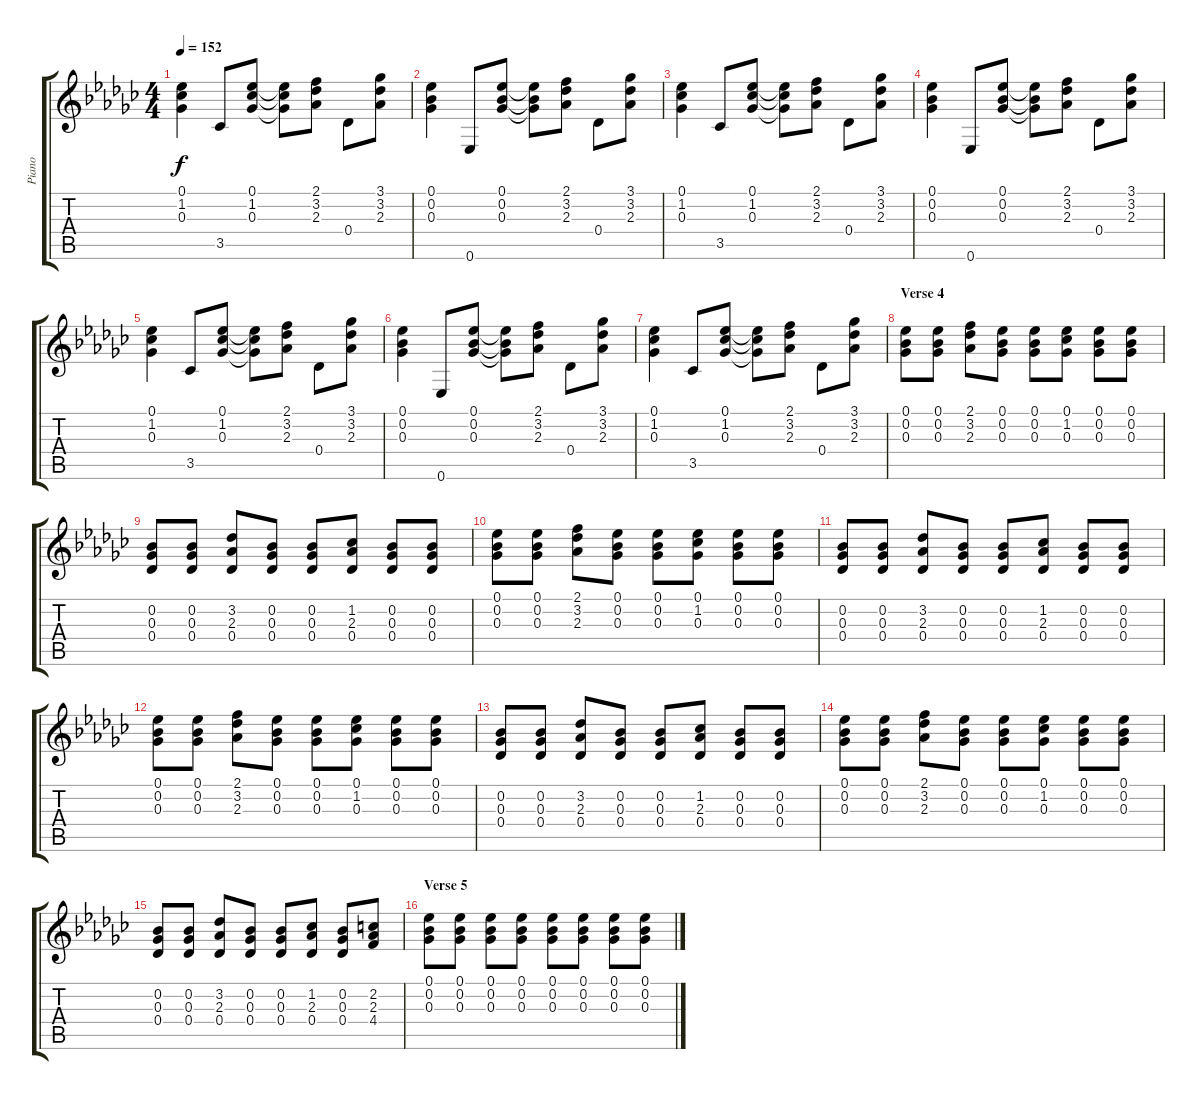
\track ("Piano" "Piano") {instrument brightacousticpiano}
\staff {score tabs}
\tuning (Eb5 Bb4 Gb4 Db4 Ab3 Eb3) {hide}
\ts (4 4)
\tempo 152
\clef g2
\ks gb
(0.1 1.2 0.3).4{dy f} 3.5.8 (0.1 1.2 0.3).8 (0.1{t} 1.2{t} 0.3{t}).8 (2.1 3.2 2.3).8 0.4.8 (3.1 3.2 2.3).8 |
(0.1 0.2 0.3).4 0.6.8 (0.1 0.2 0.3).8 (0.1{t} 0.2{t} 0.3{t}).8 (2.1 3.2 2.3).8 0.4.8 (3.1 3.2 2.3).8 |
(0.1 1.2 0.3).4 3.5.8 (0.1 1.2 0.3).8 (0.1{t} 1.2{t} 0.3{t}).8 (2.1 3.2 2.3).8 0.4.8 (3.1 3.2 2.3).8 |
(0.1 0.2 0.3).4 0.6.8 (0.1 0.2 0.3).8 (0.1{t} 0.2{t} 0.3{t}).8 (2.1 3.2 2.3).8 0.4.8 (3.1 3.2 2.3).8 |
(0.1 1.2 0.3).4 3.5.8 (0.1 1.2 0.3).8 (0.1{t} 1.2{t} 0.3{t}).8 (2.1 3.2 2.3).8 0.4.8 (3.1 3.2 2.3).8 |
(0.1 0.2 0.3).4 0.6.8 (0.1 0.2 0.3).8 (0.1{t} 0.2{t} 0.3{t}).8 (2.1 3.2 2.3).8 0.4.8 (3.1 3.2 2.3).8 |
(0.1 1.2 0.3).4 3.5.8 (0.1 1.2 0.3).8 (0.1{t} 1.2{t} 0.3{t}).8 (2.1 3.2 2.3).8 0.4.8 (3.1 3.2 2.3).8 |
\section ("" "Verse 4")
(0.1 0.2 0.3).8 (0.1 0.2 0.3).8 (2.1 3.2 2.3).8 (0.1 0.2 0.3).8 (0.1 0.2 0.3).8 (0.1 1.2 0.3).8 (0.1 0.2 0.3).8 (0.1 0.2 0.3).8 |
(0.2 0.3 0.4).8 (0.2 0.3 0.4).8 (3.2 2.3 0.4).8 (0.2 0.3 0.4).8 (0.2 0.3 0.4).8 (1.2 2.3 0.4).8 (0.2 0.3 0.4).8 (0.2 0.3 0.4).8 |
(0.1 0.2 0.3).8 (0.1 0.2 0.3).8 (2.1 3.2 2.3).8 (0.1 0.2 0.3).8 (0.1 0.2 0.3).8 (0.1 1.2 0.3).8 (0.1 0.2 0.3).8 (0.1 0.2 0.3).8 |
(0.2 0.3 0.4).8 (0.2 0.3 0.4).8 (3.2 2.3 0.4).8 (0.2 0.3 0.4).8 (0.2 0.3 0.4).8 (1.2 2.3 0.4).8 (0.2 0.3 0.4).8 (0.2 0.3 0.4).8 |
(0.1 0.2 0.3).8 (0.1 0.2 0.3).8 (2.1 3.2 2.3).8 (0.1 0.2 0.3).8 (0.1 0.2 0.3).8 (0.1 1.2 0.3).8 (0.1 0.2 0.3).8 (0.1 0.2 0.3).8 |
(0.2 0.3 0.4).8 (0.2 0.3 0.4).8 (3.2 2.3 0.4).8 (0.2 0.3 0.4).8 (0.2 0.3 0.4).8 (1.2 2.3 0.4).8 (0.2 0.3 0.4).8 (0.2 0.3 0.4).8 |
(0.1 0.2 0.3).8 (0.1 0.2 0.3).8 (2.1 3.2 2.3).8 (0.1 0.2 0.3).8 (0.1 0.2 0.3).8 (0.1 1.2 0.3).8 (0.1 0.2 0.3).8 (0.1 0.2 0.3).8 |
(0.2 0.3 0.4).8 (0.2 0.3 0.4).8 (3.2 2.3 0.4).8 (0.2 0.3 0.4).8 (0.2 0.3 0.4).8 (1.2 2.3 0.4).8 (0.2 0.3 0.4).8 (2.2 2.3 4.4).8 |
\section ("" "Verse 5")
(0.1 0.2 0.3).8 (0.1 0.2 0.3).8 (0.1 0.2 0.3).8 (0.1 0.2 0.3).8 (0.1 0.2 0.3).8 (0.1 0.2 0.3).8 (0.1 0.2 0.3).8 (0.1 0.2 0.3).8
